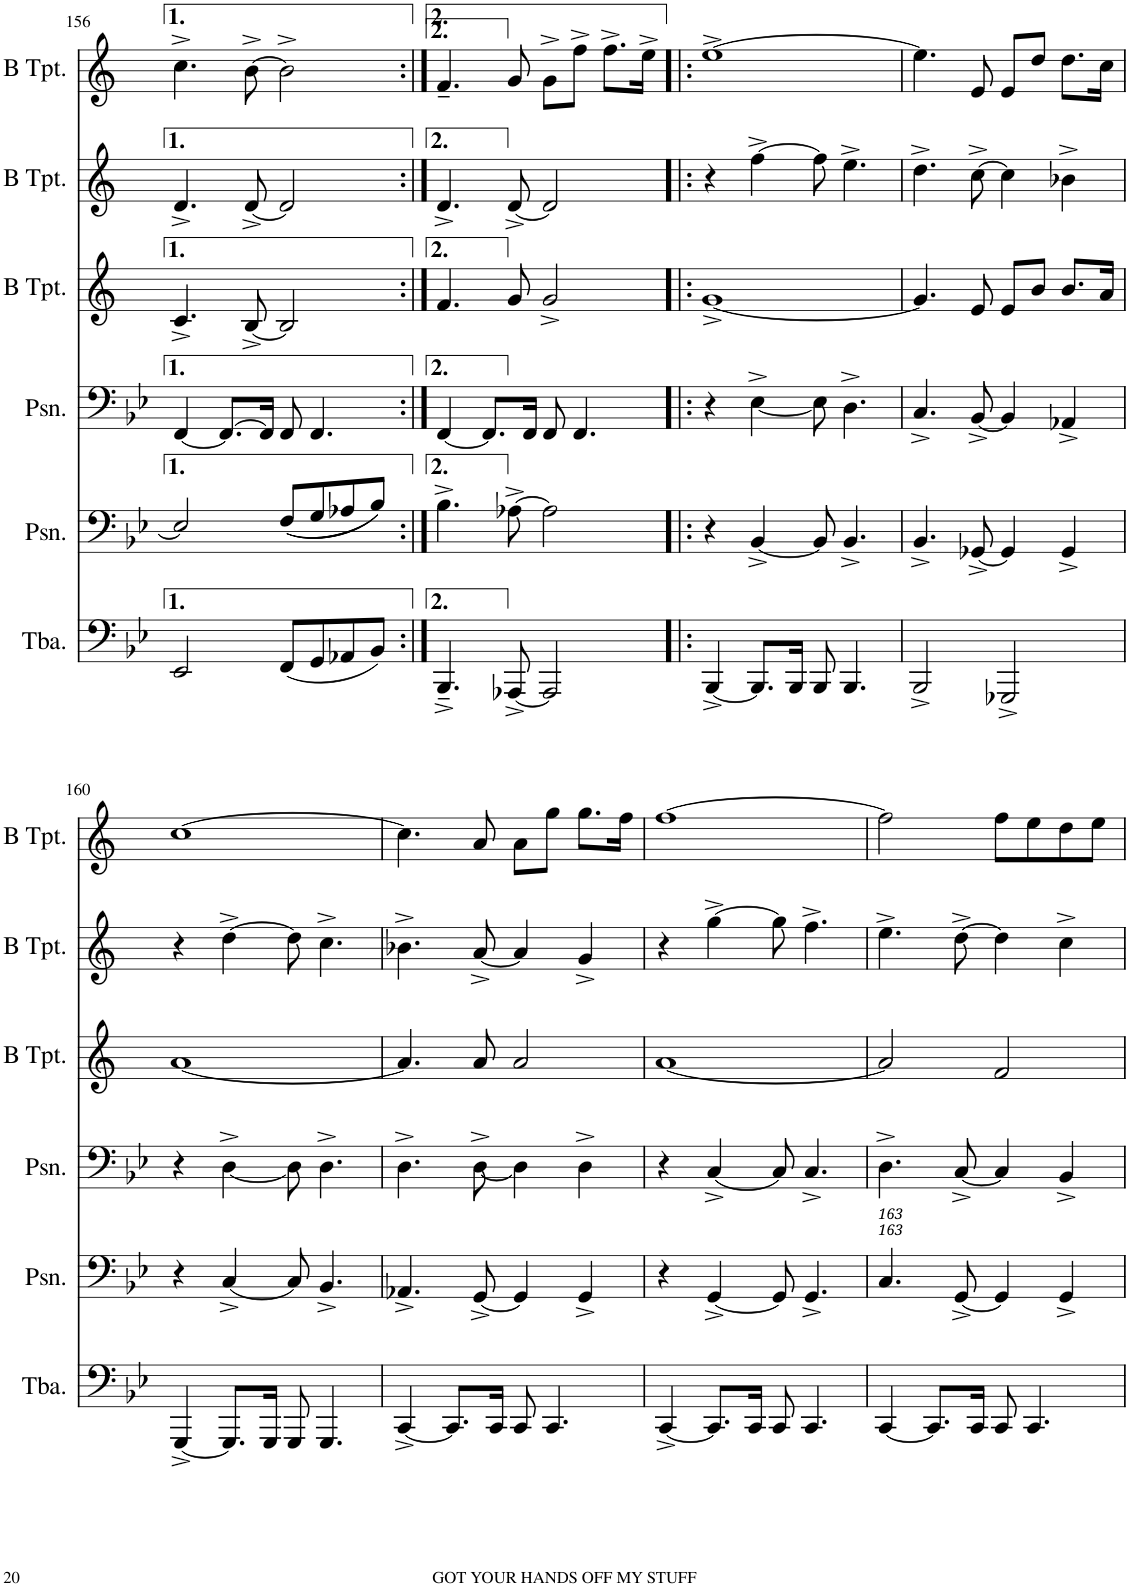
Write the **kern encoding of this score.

**kern	**kern	**kern	**kern	**kern	**kern
*part6	*part5	*part4	*part3	*part2	*part1
*staff6	*staff5	*staff4	*staff3	*staff2	*staff1
*I"Tuba	*I"Posaune	*I"Posaune	*I"Trompete in B	*I"Trompete in B	*I"Trompete in B
*I'Tba.	*I'Psn.	*I'Psn.	*	*	*
!!LO:PB:g=z
*clefF4	*clefF4	*clefF4	*clefG2	*clefG2	*clefG2
*	*	*	*Trd1c2	*Trd1c2	*Trd1c2
*k[b-e-]	*k[b-e-]	*k[b-e-]	*k[]	*k[]	*k[]
*M4/4	*M4/4	*M4/4	*M4/4	*M4/4	*M4/4
*met(c)	*met(c)	*met(c)	*met(c)	*met(c)	*met(c)
=156	=156	=156	=156	=156	=156
2EE-/	2E-/]	[<4FF/	4.c^/	4.d^/	4.cc^\
.	.	8.FF/L_	.	.	.
.	.	.	[<8B^/	[<8d^/	[>8b^\
.	.	16FF/Jk]	.	.	.
(<8FF/L	(<(<8F/L	8FF/	2B/]	2d/]	2b^\]
8GG/	8G/	4.FF/	.	.	.
8AA-X/	8A-X/	.	.	.	.
8BB-/J)	8B-/J))	.	.	.	.
=157:|!	=157:|!	=157:|!	=157:|!	=157:|!	=157:|!
4.BBB-~^/	4.B-^\	[<4FF/	4.f/	4.d^/	4.f~/
.	.	8.FF/L]	.	.	.
[8AAA-X^/	[>8A-X^\	.	8g/	[<8d^/	8g/
.	.	16FF/Jk	.	.	.
2AAA-/]	2A-\]	8FF/	2g^/	2d/]	8g^\L
.	.	4.FF/	.	.	8ff^\J
.	.	.	.	.	8.ff^\L
.	.	.	.	.	16ee^\Jk
=158!|:	=158!|:	=158!|:	=158!|:	=158!|:	=158!|:
[4BBB-^/	4r	4r	[<1g^	4r	[>1ee^
8.BBB-/L]	[<4BB-^/	[<4E-^\	.	[>4ff^\	.
16BBB-/Jk	.	.	.	.	.
8BBB-/	8BB-/]	8E-\]	.	8ff\]	.
4.BBB-/	4.BB-^/	4.D^\	.	4.ee^\	.
=159	=159	=159	=159	=159	=159
2BBB-^/	4.BB-^/	4.C^/	4.g/]	4.dd^\	4.ee\]
.	[<8GG-X^/	[<8BB-^/	8e/	[>8cc^\	8e/
2GGG-X^/	4GG-/]	4BB-/]	8e/L	4cc\]	8e/L
.	.	.	8b/J	.	8dd/J
.	4GG-^/	4AA-X^/	8.b/L	4b-X^\	8.dd\L
.	.	.	16a/Jk	.	16cc\Jk
!!LO:LB:g=z
=160	=160	=160	=160	=160	=160
[4GGG^/	4r	4r	[<1a	4r	[>1cc
8.GGG/L]	[<4C^/	[<4D^\	.	[>4dd^\	.
16GGG/Jk	.	.	.	.	.
8GGG/	8C/]	8D\]	.	8dd\]	.
4.GGG/	4.BB-^/	4.D^\	.	4.cc^\	.
=161	=161	=161	=161	=161	=161
[4CC^/	4.AA-X^/	4.D^\	4.a/]	4.b-X^\	4.cc\]
8.CC/L]	.	.	.	.	.
.	[<8GG^/	[<8D^\	8a/	[<8a^/	8a/
16CC/Jk	.	.	.	.	.
8CC/	4GG/]	4D\]	2a/	4a/]	8a\L
4.CC/	.	.	.	.	8gg\J
.	4GG^/	4D^\	.	4g^/	8.gg\L
.	.	.	.	.	16ff\Jk
=162	=162	=162	=162	=162	=162
[4CC^/	4r	4r	[<1a	4r	[>1ff
8.CC/L]	[<4GG^/	[<4C^/	.	[>4gg^\	.
16CC/Jk	.	.	.	.	.
8CC/	8GG/]	8C/]	.	8gg\]	.
4.CC/	4.GG^/	4.C^/	.	4.ff^\	.
=163	=163	=163	=163	=163	=163
!	!LO:TX:a:i:t=163	!	!	!	!
!	!LO:TX:a:i:t=163	!	!	!	!
[4CC/	4.C/	4.D^\	2a/]	4.ee^\	2ff\]
8.CC/L]	.	.	.	.	.
.	[<8GG^/	[<8C^/	.	[>8dd^\	.
16CC/Jk	.	.	.	.	.
8CC/	4GG/]	4C/]	2f/	4dd\]	8ff\L
4.CC/	.	.	.	.	8ee\
.	4GG^/	4BB-^/	.	4cc^\	8dd\
.	.	.	.	.	8ee\J
=	=	=	=	=	=
*-	*-	*-	*-	*-	*-
